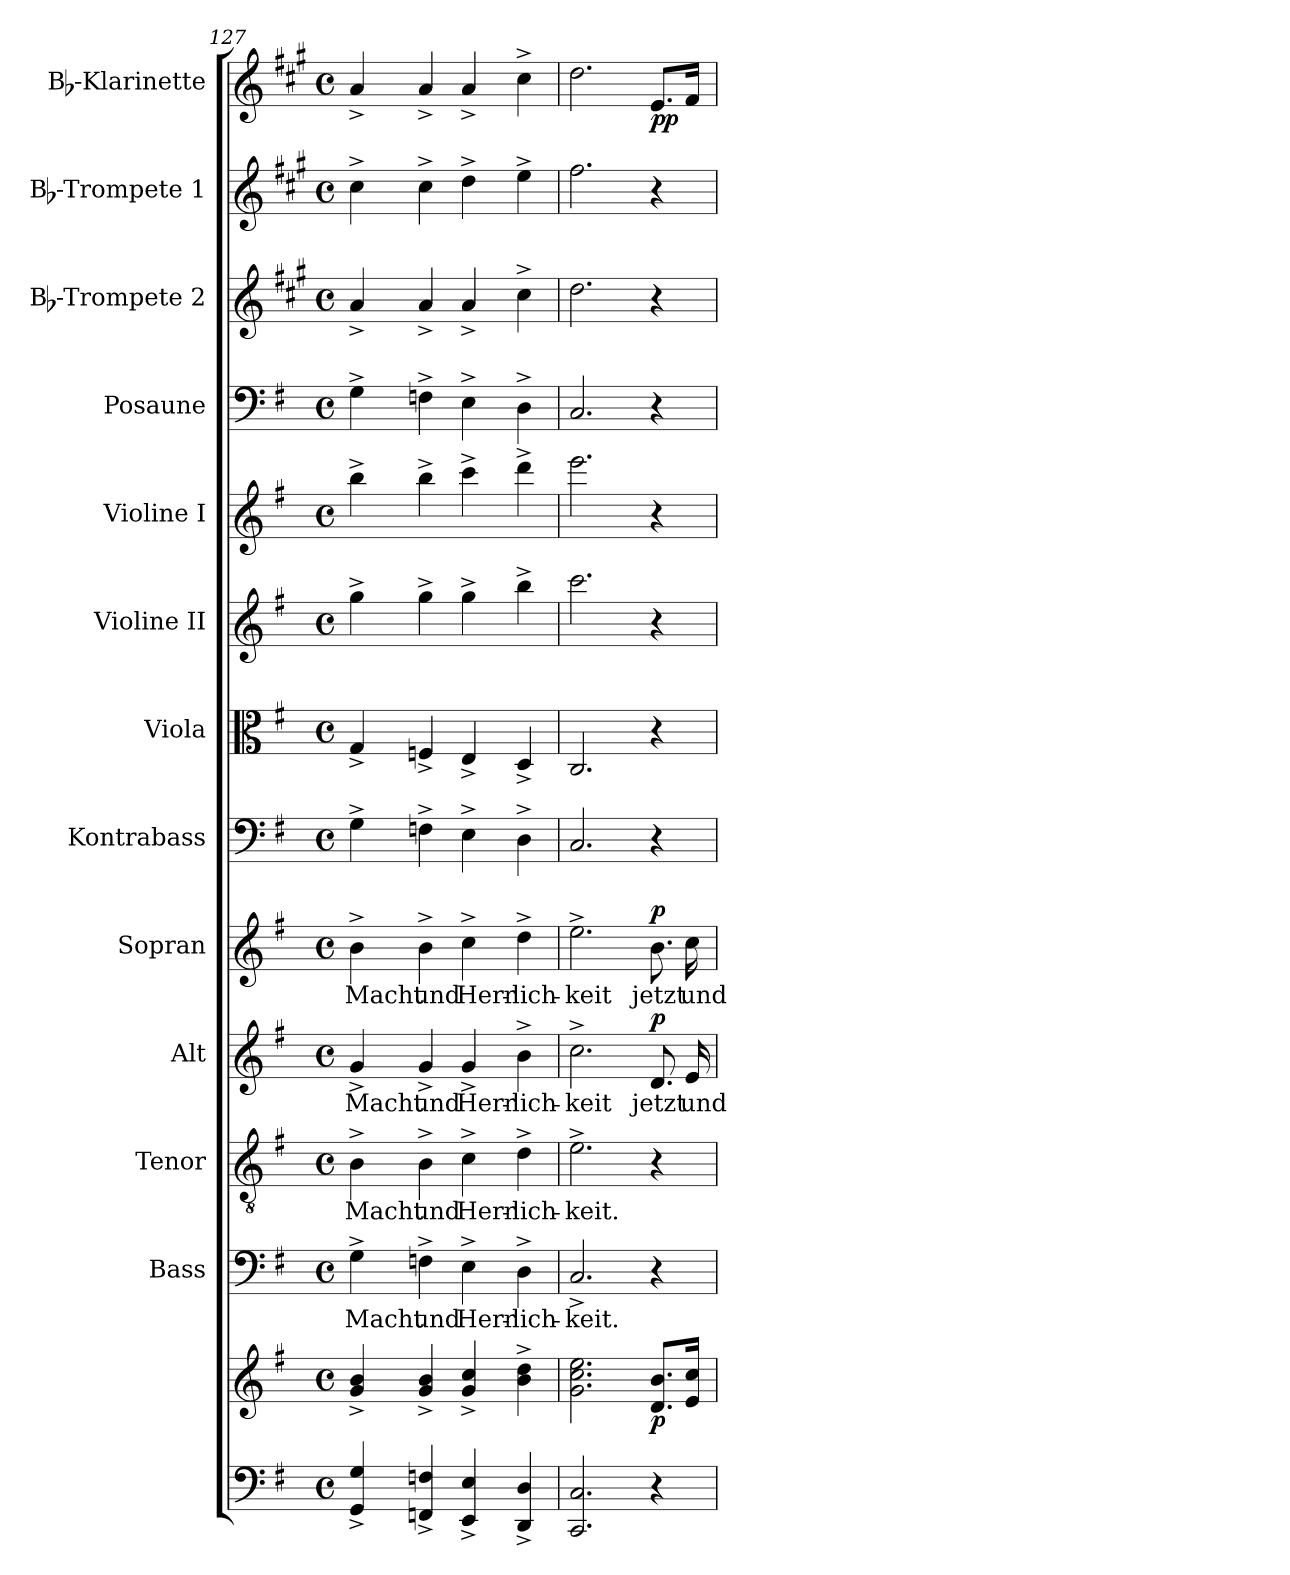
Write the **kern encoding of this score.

**kern	**kern	**dynam	**kern	**text	**kern	**text	**kern	**text	**dynam	**kern	**text	**dynam	**kern	**kern	**kern	**kern	**kern	**kern	**kern	**kern	**dynam
*part13	*part13	*part13	*part12	*part12	*part11	*part11	*part10	*part10	*part10	*part9	*part9	*part9	*part8	*part7	*part6	*part5	*part4	*part3	*part2	*part1	*part1
*staff14	*staff13	*staff13/14	*staff12	*staff12	*staff11	*staff11	*staff10	*staff10	*staff10	*staff9	*staff9	*staff9	*staff8	*staff7	*staff6	*staff5	*staff4	*staff3	*staff2	*staff1	*staff1
*	*	*	*I"Bass	*	*I"Tenor	*	*I"Alt	*	*	*I"Sopran	*	*	*I"Kontrabass	*I"Viola	*I"Violine II	*I"Violine I	*I"Posaune	*I"Bb-Trompete 2	*I"Bb-Trompete 1	*I"Bb-Klarinette	*
*	*	*	*I'B.	*	*I'T.	*	*I'A.	*	*	*I'S.	*	*	*I'Kb.	*I'Vla.	*I'Vl. II	*I'Vl. I	*I'Pos.	*I'Bb Trp. 2	*I'Bb Trp. 1	*I'Bb Kl.	*
*clefF4	*clefG2	*	*clefF4	*	*clefGv2	*	*clefG2	*	*	*clefG2	*	*	*clefF4	*clefC3	*clefG2	*clefG2	*clefF4	*clefG2	*clefG2	*clefG2	*
*	*	*	*	*	*	*	*	*	*	*	*	*	*ITrd7c12	*	*	*	*	*ITrd1c2	*ITrd1c2	*ITrd1c2	*
*k[f#]	*k[f#]	*	*k[f#]	*	*k[f#]	*	*k[f#]	*	*	*k[f#]	*	*	*k[f#]	*k[f#]	*k[f#]	*k[f#]	*k[f#]	*k[f#]	*k[f#]	*k[f#]	*
*G:	*G:	*	*G:	*	*G:	*	*G:	*	*	*G:	*	*	*G:	*G:	*G:	*G:	*G:	*G:	*G:	*G:	*
*M4/4	*M4/4	*	*M4/4	*	*M4/4	*	*M4/4	*	*	*M4/4	*	*	*M4/4	*M4/4	*M4/4	*M4/4	*M4/4	*M4/4	*M4/4	*M4/4	*
*met(c)	*met(c)	*	*met(c)	*	*met(c)	*	*met(c)	*	*	*met(c)	*	*	*met(c)	*met(c)	*met(c)	*met(c)	*met(c)	*met(c)	*met(c)	*met(c)	*
=127	=127	=127	=127	=127	=127	=127	=127	=127	=127	=127	=127	=127	=127	=127	=127	=127	=127	=127	=127	=127	=127
!	!	!	!	!LO:LY:b	!	!LO:LY:b	!	!LO:LY:b	!	!	!LO:LY:b	!	!	!	!	!	!	!	!	!	!
4GG/^< 4G/^<	4g/^< 4b/^<	.	4G^>\	Macht	4B^>\	Macht	4g^</	Macht	.	4b^>\	Macht	.	4GG^>\	4G^</	4gg^>\	4bb^>\	4G^>\	4g^</	4b^>\	4g^</	.
!	!	!	!	!LO:LY:b	!	!LO:LY:b	!	!LO:LY:b	!	!	!LO:LY:b	!	!	!	!	!	!	!	!	!	!
4FFn/^< 4Fn/^<	4g/^< 4b/^<	.	4Fn^>\	und	4B^>\	und	4g^</	und	.	4b^>\	und	.	4FFn^>\	4Fn^</	4gg^>\	4bb^>\	4Fn^>\	4g^</	4b^>\	4g^</	.
!	!	!	!	!LO:LY:b	!	!LO:LY:b	!	!LO:LY:b	!	!	!LO:LY:b	!	!	!	!	!	!	!	!	!	!
4EE/^< 4E/^<	4g/^< 4cc/^<	.	4E^>\	Herr-	4c^>\	Herr-	4g^</	Herr-	.	4cc^>\	Herr-	.	4EE^>\	4E^</	4gg^>\	4ccc^>\	4E^>\	4g^</	4cc^>\	4g^</	.
!	!	!	!	!LO:LY:b	!	!LO:LY:b	!	!LO:LY:b	!	!	!LO:LY:b	!	!	!	!	!	!	!	!	!	!
4DD/^< 4D/^<	4b\^> 4dd\^>	.	4D^>\	-lich-	4d^>\	-lich-	4b^>\	-lich-	.	4dd^>\	-lich-	.	4DD^>\	4D^</	4bb^>\	4ddd^>\	4D^>\	4b^>\	4dd^>\	4b^>\	.
=128	=128	=128	=128	=128	=128	=128	=128	=128	=128	=128	=128	=128	=128	=128	=128	=128	=128	=128	=128	=128	=128
!	!	!	!	!LO:LY:b	!	!LO:LY:b	!	!LO:LY:b	!	!	!LO:LY:b	!	!	!	!	!	!	!	!	!	!
2.CC/ 2.C/	2.g\ 2.cc\ 2.ee\	.	2.C^</	-keit.	2.e^>\	-keit.	2.cc^>\	-keit	.	2.ee^>\	-keit	.	2.CC/	2.C/	2.ccc\	2.eee\	2.C/	2.cc\	2.ee\	2.cc\	.
!	!	!LO:DY:b	!	!	!	!	!	!LO:LY:b	!LO:DY:a	!	!LO:LY:b	!LO:DY:a	!	!	!	!	!	!	!	!	!LO:DY:b
4r	8.d/ 8.b/L	p	4r	.	4r	.	8.d/	jetzt	p	8.b\	jetzt	p	4r	4r	4r	4r	4r	4r	4r	8.d/L	pp
!	!	!	!	!	!	!	!	!LO:LY:b	!	!	!LO:LY:b	!	!	!	!	!	!	!	!	!	!
.	16e/ 16cc/Jk	.	.	.	.	.	16e/	und	.	16cc\	und	.	.	.	.	.	.	.	.	16e/Jk	.
=	=	=	=	=	=	=	=	=	=	=	=	=	=	=	=	=	=	=	=	=	=
*-	*-	*-	*-	*-	*-	*-	*-	*-	*-	*-	*-	*-	*-	*-	*-	*-	*-	*-	*-	*-	*-
